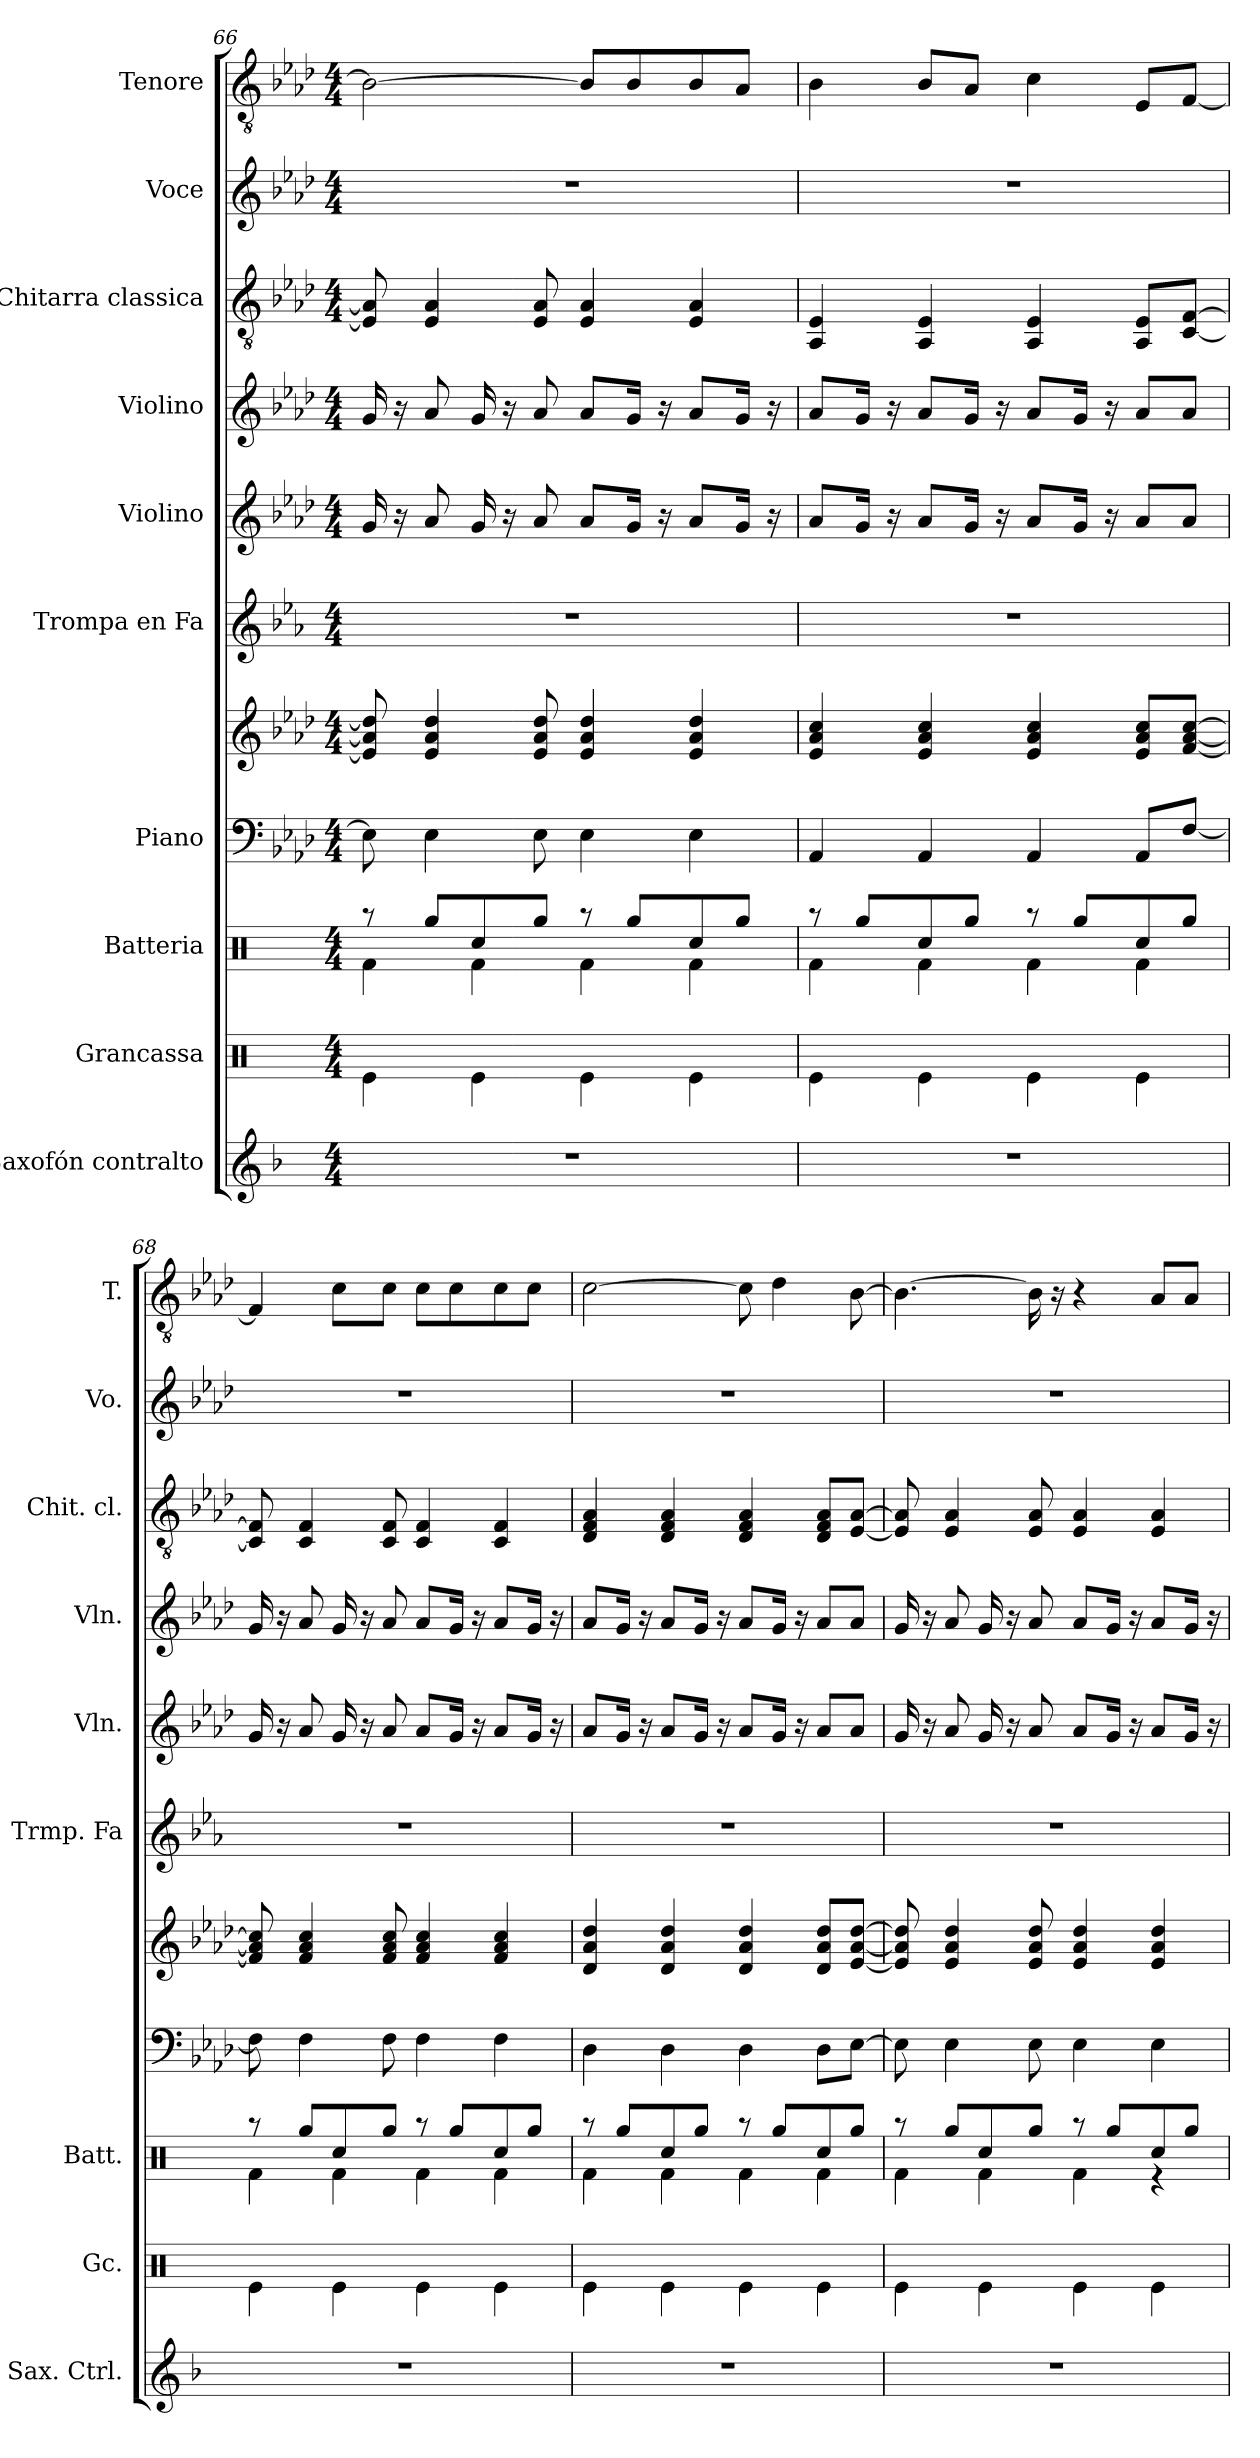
**kern	**kern	**kern	**kern	**kern	**kern	**kern	**kern	**kern	**kern	**kern
*part10	*part9	*part8	*part7	*part7	*part6	*part5	*part4	*part3	*part2	*part1
*staff11	*staff10	*staff9	*staff8	*staff7	*staff6	*staff5	*staff4	*staff3	*staff2	*staff1
*I"Saxofón contralto	*I"Grancassa	*I"Batteria	*I"Piano	*	*I"Trompa en Fa	*I"Violino	*I"Violino	*I"Chitarra classica	*I"Voce	*I"Tenore
*I'Sax. Ctrl.	*I'Gc.	*I'Batt.	*	*	*I'Trmp. Fa	*I'Vln.	*I'Vln.	*I'Chit. cl.	*I'Vo.	*I'T.
*clefG2	*clefX	*clefX	*clefF4	*clefG2	*clefG2	*clefG2	*clefG2	*clefGv2	*clefG2	*clefGv2
*ITrd5c9	*	*	*	*	*ITrd4c7	*	*	*	*	*
*k[b-e-a-d-]	*k[]	*k[]	*k[b-e-a-d-]	*k[b-e-a-d-]	*k[b-e-a-d-]	*k[b-e-a-d-]	*k[b-e-a-d-]	*k[b-e-a-d-]	*k[b-e-a-d-]	*k[b-e-a-d-]
*M4/4	*M4/4	*M4/4	*M4/4	*M4/4	*M4/4	*M4/4	*M4/4	*M4/4	*M4/4	*M4/4
=66	=66	=66	=66	=66	=66	=66	=66	=66	=66	=66
*	*	*^	*	*	*	*	*	*	*	*
1r	4Re\	8r	4Rf\	8E-\]	8e-/] 8a-/] 8dd-/]	1r	16g/	16g/	8E-/] 8A-/]	1r	2B-\_
.	.	.	.	.	.	.	16r	16r	.	.	.
.	.	8Rgg/L	.	4E-\	4e-/ 4a-/ 4dd-/	.	8a-/	8a-/	4E-/ 4A-/	.	.
.	4Re\	8Rcc/	4Rf\	.	.	.	16g/	16g/	.	.	.
.	.	.	.	.	.	.	16r	16r	.	.	.
.	.	8Rgg/J	.	8E-\	8e-/ 8a-/ 8dd-/	.	8a-/	8a-/	8E-/ 8A-/	.	.
.	4Re\	8r	4Rf\	4E-\	4e-/ 4a-/ 4dd-/	.	8a-/L	8a-/L	4E-/ 4A-/	.	8B-/L]
.	.	8Rgg/L	.	.	.	.	16g/Jk	16g/Jk	.	.	8B-/
.	.	.	.	.	.	.	16r	16r	.	.	.
.	4Re\	8Rcc/	4Rf\	4E-\	4e-/ 4a-/ 4dd-/	.	8a-/L	8a-/L	4E-/ 4A-/	.	8B-/
.	.	8Rgg/J	.	.	.	.	16g/Jk	16g/Jk	.	.	8A-/J
.	.	.	.	.	.	.	16r	16r	.	.	.
=67	=67	=67	=67	=67	=67	=67	=67	=67	=67	=67	=67
1r	4Re\	8r	4Rf\	4AA-/	4e-/ 4a-/ 4cc/	1r	8a-/L	8a-/L	4AA-/ 4E-/	1r	4B-\
.	.	8Rgg/L	.	.	.	.	16g/Jk	16g/Jk	.	.	.
.	.	.	.	.	.	.	16r	16r	.	.	.
.	4Re\	8Rcc/	4Rf\	4AA-/	4e-/ 4a-/ 4cc/	.	8a-/L	8a-/L	4AA-/ 4E-/	.	8B-/L
.	.	8Rgg/J	.	.	.	.	16g/Jk	16g/Jk	.	.	8A-/J
.	.	.	.	.	.	.	16r	16r	.	.	.
.	4Re\	8r	4Rf\	4AA-/	4e-/ 4a-/ 4cc/	.	8a-/L	8a-/L	4AA-/ 4E-/	.	4c\
.	.	8Rgg/L	.	.	.	.	16g/Jk	16g/Jk	.	.	.
.	.	.	.	.	.	.	16r	16r	.	.	.
.	4Re\	8Rcc/	4Rf\	8AA-/L	8e-/ 8a-/ 8cc/L	.	8a-/L	8a-/L	8AA-/ 8E-/L	.	8E-/L
.	.	8Rgg/J	.	[8F/J	[8f/ [8a-/ [8cc/J	.	8a-/J	8a-/J	[8C/ [8F/J	.	[8F/J
!!LO:PB:g=z
=68	=68	=68	=68	=68	=68	=68	=68	=68	=68	=68	=68
1r	4Re\	8r	4Rf\	8F\]	8f/] 8a-/] 8cc/]	1r	16g/	16g/	8C/] 8F/]	1r	4F/]
.	.	.	.	.	.	.	16r	16r	.	.	.
.	.	8Rgg/L	.	4F\	4f/ 4a-/ 4cc/	.	8a-/	8a-/	4C/ 4F/	.	.
.	4Re\	8Rcc/	4Rf\	.	.	.	16g/	16g/	.	.	8c\L
.	.	.	.	.	.	.	16r	16r	.	.	.
.	.	8Rgg/J	.	8F\	8f/ 8a-/ 8cc/	.	8a-/	8a-/	8C/ 8F/	.	8c\J
.	4Re\	8r	4Rf\	4F\	4f/ 4a-/ 4cc/	.	8a-/L	8a-/L	4C/ 4F/	.	8c\L
.	.	8Rgg/L	.	.	.	.	16g/Jk	16g/Jk	.	.	8c\
.	.	.	.	.	.	.	16r	16r	.	.	.
.	4Re\	8Rcc/	4Rf\	4F\	4f/ 4a-/ 4cc/	.	8a-/L	8a-/L	4C/ 4F/	.	8c\
.	.	8Rgg/J	.	.	.	.	16g/Jk	16g/Jk	.	.	8c\J
.	.	.	.	.	.	.	16r	16r	.	.	.
=69	=69	=69	=69	=69	=69	=69	=69	=69	=69	=69	=69
1r	4Re\	8r	4Rf\	4D-\	4d-/ 4a-/ 4dd-/	1r	8a-/L	8a-/L	4D-/ 4F/ 4A-/	1r	[2c\
.	.	8Rgg/L	.	.	.	.	16g/Jk	16g/Jk	.	.	.
.	.	.	.	.	.	.	16r	16r	.	.	.
.	4Re\	8Rcc/	4Rf\	4D-\	4d-/ 4a-/ 4dd-/	.	8a-/L	8a-/L	4D-/ 4F/ 4A-/	.	.
.	.	8Rgg/J	.	.	.	.	16g/Jk	16g/Jk	.	.	.
.	.	.	.	.	.	.	16r	16r	.	.	.
.	4Re\	8r	4Rf\	4D-\	4d-/ 4a-/ 4dd-/	.	8a-/L	8a-/L	4D-/ 4F/ 4A-/	.	8c\]
.	.	8Rgg/L	.	.	.	.	16g/Jk	16g/Jk	.	.	4d-\
.	.	.	.	.	.	.	16r	16r	.	.	.
.	4Re\	8Rcc/	4Rf\	8D-\L	8d-/ 8a-/ 8dd-/L	.	8a-/L	8a-/L	8D-/ 8F/ 8A-/L	.	.
.	.	8Rgg/J	.	[8E-\J	[8e-/ [8a-/ [8dd-/J	.	8a-/J	8a-/J	[8E-/ [8A-/J	.	[8B-\
!!LO:PB:g=z
=70	=70	=70	=70	=70	=70	=70	=70	=70	=70	=70	=70
1r	4Re\	8r	4Rf\	8E-\]	8e-/] 8a-/] 8dd-/]	1r	16g/	16g/	8E-/] 8A-/]	1r	4.B-\_
.	.	.	.	.	.	.	16r	16r	.	.	.
.	.	8Rgg/L	.	4E-\	4e-/ 4a-/ 4dd-/	.	8a-/	8a-/	4E-/ 4A-/	.	.
.	4Re\	8Rcc/	4Rf\	.	.	.	16g/	16g/	.	.	.
.	.	.	.	.	.	.	16r	16r	.	.	.
.	.	8Rgg/J	.	8E-\	8e-/ 8a-/ 8dd-/	.	8a-/	8a-/	8E-/ 8A-/	.	16B-\]
.	.	.	.	.	.	.	.	.	.	.	16r
.	4Re\	8r	4Rf\	4E-\	4e-/ 4a-/ 4dd-/	.	8a-/L	8a-/L	4E-/ 4A-/	.	4r
.	.	8Rgg/L	.	.	.	.	16g/Jk	16g/Jk	.	.	.
.	.	.	.	.	.	.	16r	16r	.	.	.
.	4Re\	8Rcc/	4r	4E-\	4e-/ 4a-/ 4dd-/	.	8a-/L	8a-/L	4E-/ 4A-/	.	8A-/L
.	.	8Rgg/J	.	.	.	.	16g/Jk	16g/Jk	.	.	8A-/J
.	.	.	.	.	.	.	16r	16r	.	.	.
*	*	*v	*v	*	*	*	*	*	*	*	*
=	=	=	=	=	=	=	=	=	=	=
*-	*-	*-	*-	*-	*-	*-	*-	*-	*-	*-
